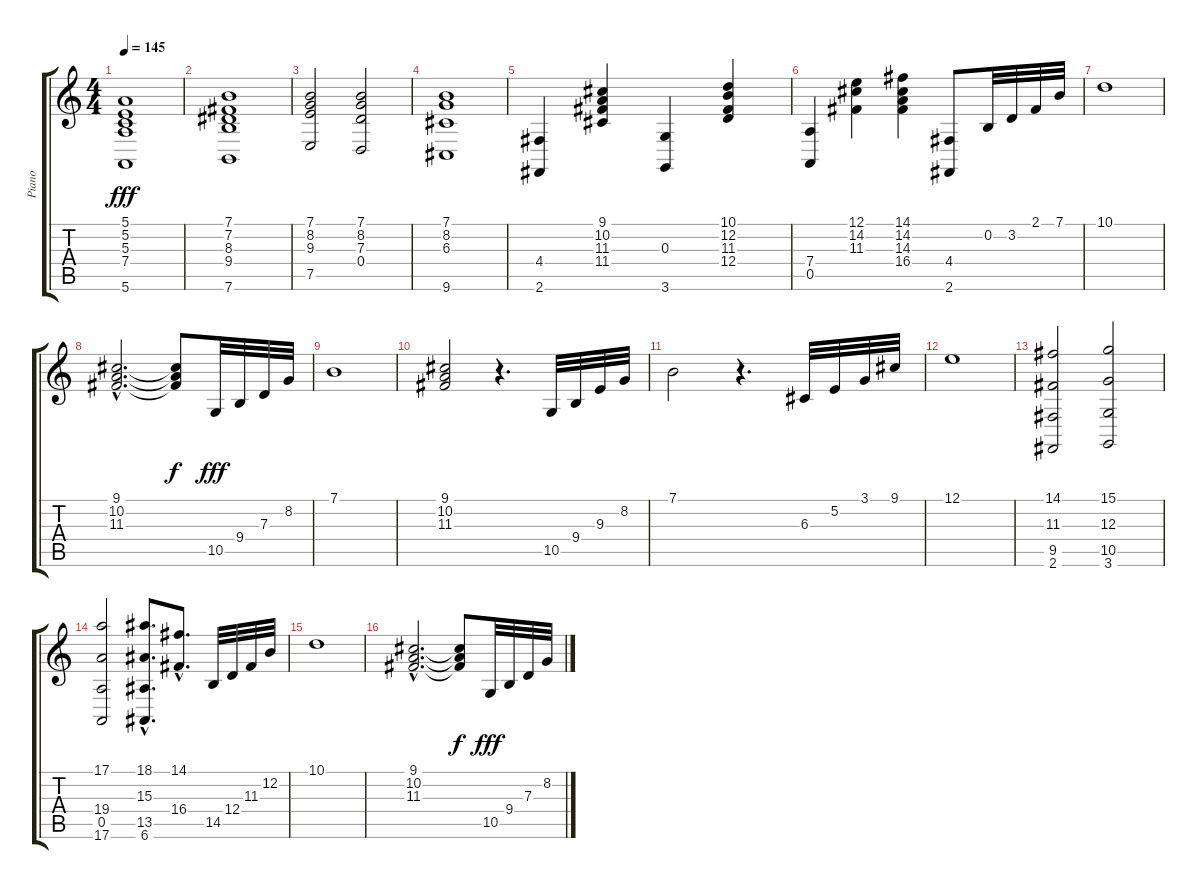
\track ("Piano" "Piano") {instrument acousticgrandpiano}
\staff {score tabs}
\tuning (E4 B3 G3 D3 A2 E2) {hide}
\ts (4 4)
\tempo 145
\clef g2
\ks c
(5.1 5.2 5.3 7.4 5.6).1{dy fff} |
(7.1 7.2 8.3 9.4 7.6).1 |
(7.1 8.2 9.3 7.5).2 (7.1 8.2 7.3 0.4).2 |
(7.1 8.2 6.3 9.6).1 |
(4.4 2.6).4 (9.1 10.2 11.3 11.4).4 (0.3 3.6).4 (10.1 12.2 11.3 12.4).4 |
(7.4 0.5).4 (12.1 14.2 11.3).4 (14.1 14.2 14.3 16.4).4 (4.4 2.6).8 0.2.32 3.2.32 2.1.32 7.1.32 |
10.1.1 |
(9.1{hac} 10.2{hac} 11.3{hac}).2{d} (9.1{t} 10.2{t} 11.3{t}).8{dy f} 10.5.32{dy fff} 9.4.32 7.3.32 8.2.32 |
7.1.1 |
(9.1 10.2 11.3).2 r.4{d} 10.5.32 9.4.32 9.3.32 8.2.32 |
7.1.2 r.4{d} 6.3.32 5.2.32 3.1.32 9.1.32 |
12.1.1 |
(14.1 11.3 9.5 2.6).2 (15.1 12.3 10.5 3.6).2 |
(17.1 19.4 0.5 17.6).2 (18.1{hac} 15.3{hac} 13.5 6.6).8{d} (14.1{hac} 16.4{hac}).8{d} 14.5.32 12.4.32 11.3.32 12.2.32 |
10.1.1 |
(9.1{hac} 10.2{hac} 11.3{hac}).2{d} (9.1{t} 10.2{t} 11.3{t}).8{dy f} 10.5.32{dy fff} 9.4.32 7.3.32 8.2.32
